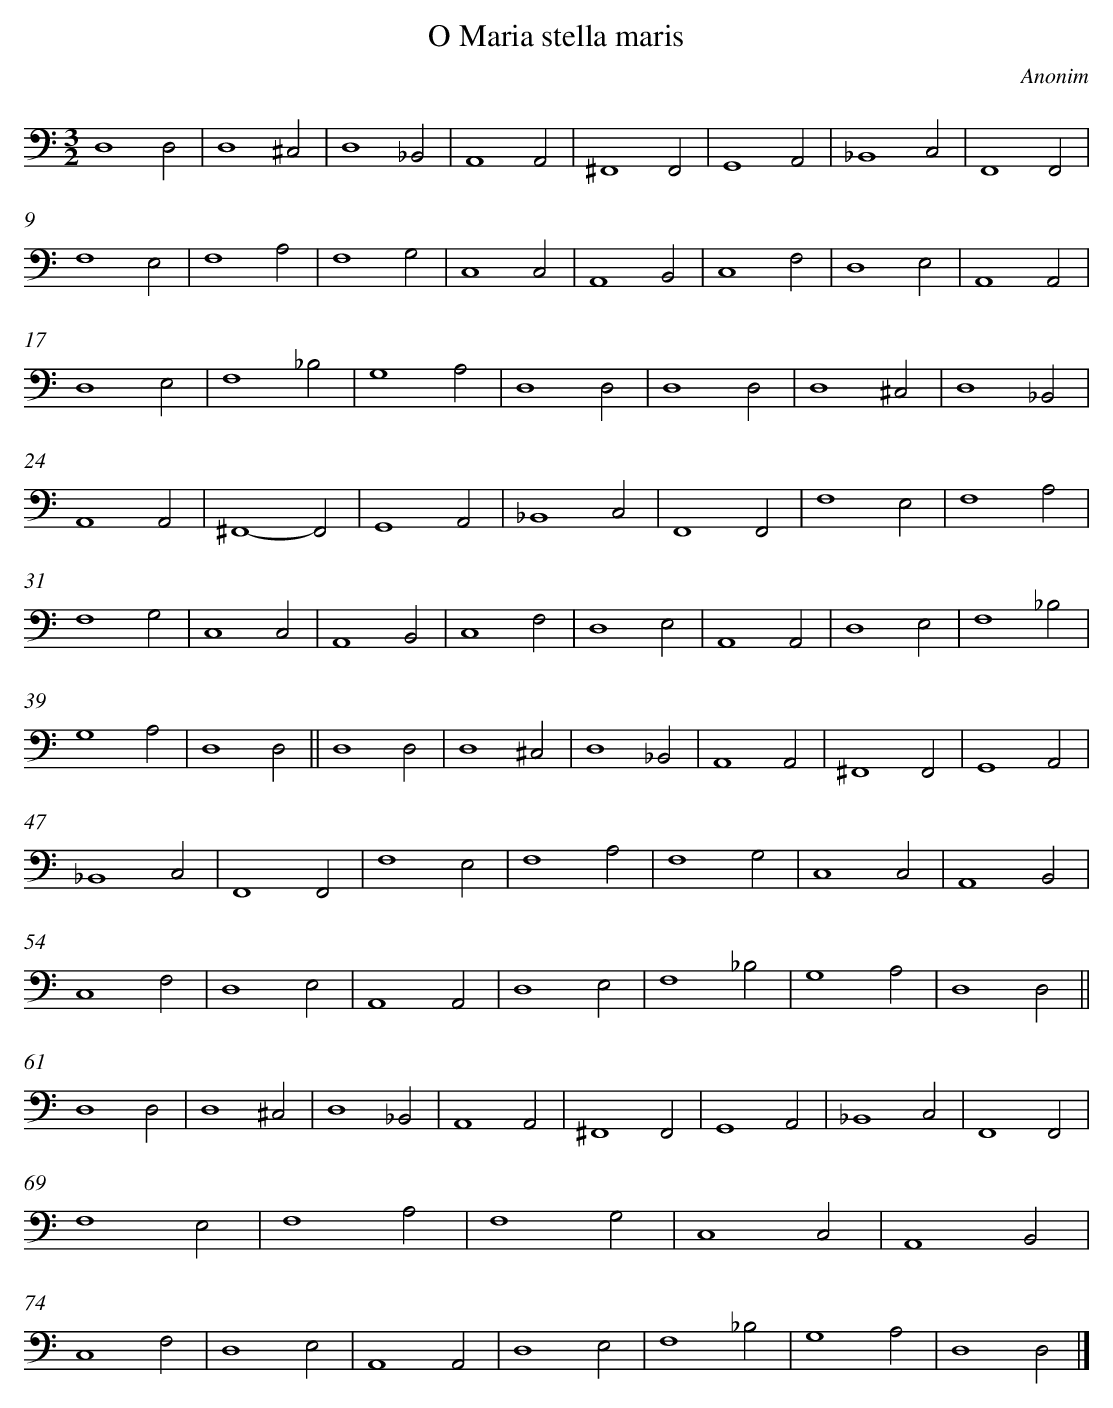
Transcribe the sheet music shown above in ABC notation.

X:1
T: O Maria stella maris
C: Anonim
L: 1/4
M: 3/2
K: C clef=bass
D,4D,2 |
D,4^C,2 |
D,4_B,,2 |
A,,4A,,2 |
^F,,4F,,2 |
G,,4A,,2 |
_B,,4C,2 |
F,,4F,,2 |
F,4E,2 |
F,4A,2 |
F,4G,2 |
C,4C,2 |
A,,4B,,2 |
C,4F,2 |
D,4E,2 |
A,,4A,,2 |
D,4E,2 |
F,4_B,2 |
G,4A,2 |
D,4D,2 |
D,4D,2 |
D,4^C,2 |
D,4_B,,2 |
A,,4A,,2 |
^F,,4-F,,2 |
G,,4A,,2 |
_B,,4C,2 |
F,,4F,,2 |
F,4E,2 |
F,4A,2 |
F,4G,2 |
C,4C,2 |
A,,4B,,2 |
C,4F,2 |
D,4E,2 |
A,,4A,,2 |
D,4E,2 |
F,4_B,2 |
G,4A,2 |
D,4D,2 ||
D,4D,2 |
D,4^C,2 |
D,4_B,,2 |
A,,4A,,2 |
^F,,4F,,2 |
G,,4A,,2 |
_B,,4C,2 |
F,,4F,,2 |
F,4E,2 |
F,4A,2 |
F,4G,2 |
C,4C,2 |
A,,4B,,2 |
C,4F,2 |
D,4E,2 |
A,,4A,,2 |
D,4E,2 |
F,4_B,2 |
G,4A,2 |
D,4D,2 ||
D,4D,2 |
D,4^C,2 |
D,4_B,,2 |
A,,4A,,2 |
^F,,4F,,2 |
G,,4A,,2 |
_B,,4C,2 |
F,,4F,,2 |
F,4E,2 |
F,4A,2 |
F,4G,2 |
C,4C,2 |
A,,4B,,2 |
C,4F,2 |
D,4E,2 |
A,,4A,,2 |
D,4E,2 |
F,4_B,2 |
G,4A,2 |
D,4D,2 |]
